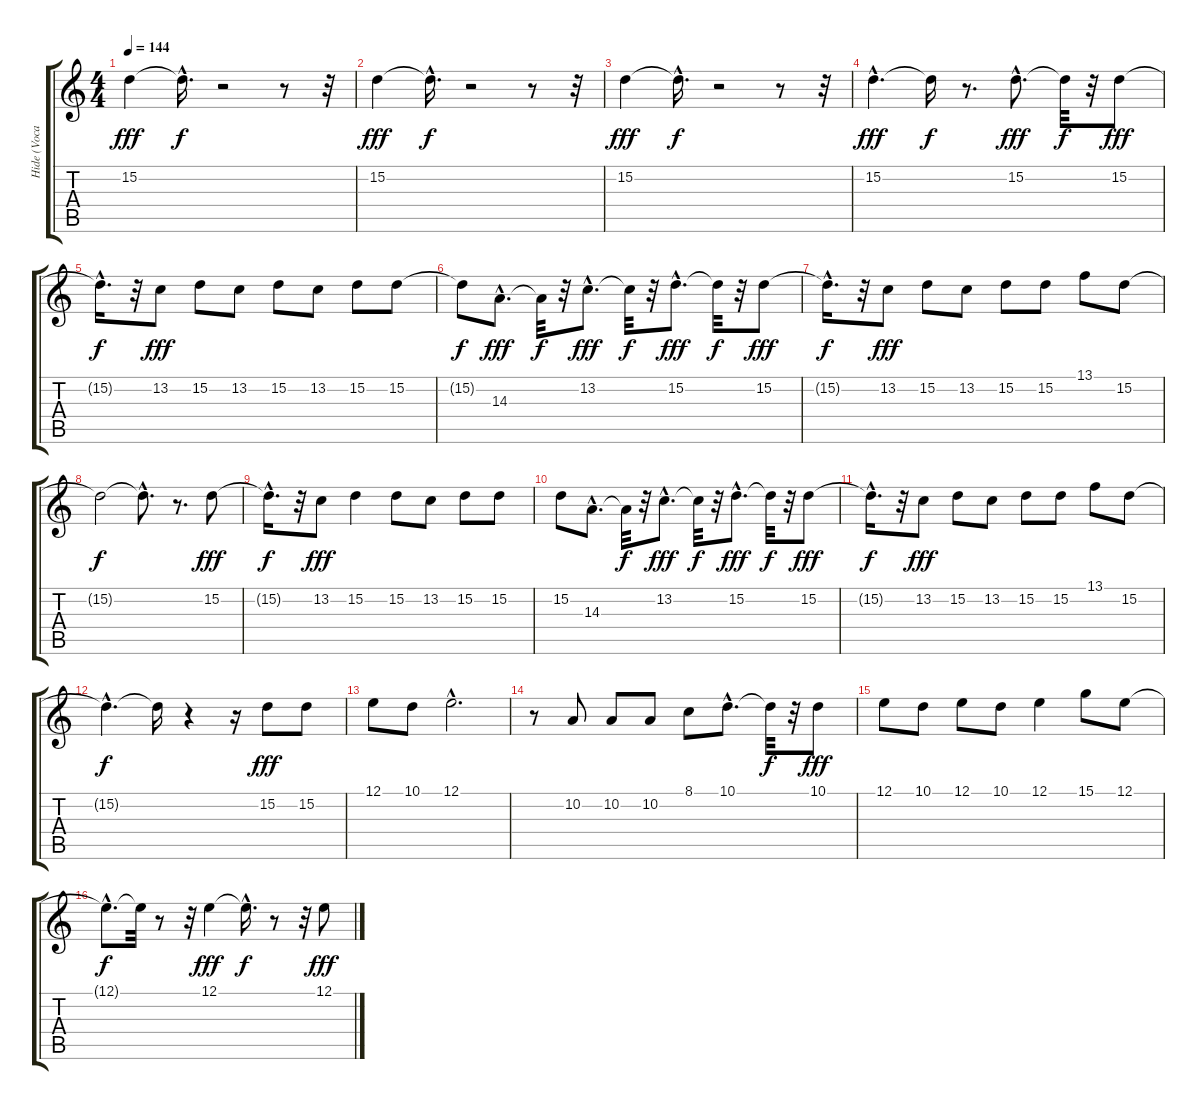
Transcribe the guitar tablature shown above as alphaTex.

\track ("Hide (Vocals)" "Hide (Voca") {instrument englishhorn}
\staff {score tabs}
\tuning (E4 B3 G3 D3 A2 E2) {hide}
\ts (4 4)
\tempo 144
\clef g2
\ks c
15.2.4{dy fff} 15.2{hac t}.16{d dy f} r.2 r.8 r.32 |
15.2.4{dy fff} 15.2{hac t}.16{d dy f} r.2 r.8 r.32 |
15.2.4{dy fff} 15.2{hac t}.16{d dy f} r.2 r.8 r.32 |
15.2{hac}.4{d dy fff} 15.2{t}.16{dy f} r.8{d} 15.2{hac}.8{d dy fff} 15.2{t}.32{dy f} r.32 15.2.8{dy fff} |
15.2{hac t}.16{d dy f} r.32 13.2.8{dy fff} 15.2.8 13.2.8 15.2.8 13.2.8 15.2.8 15.2.8 |
15.2{t}.8{dy f} 14.3{hac}.8{d dy fff} 14.3{t}.32{dy f} r.32 13.2{hac}.8{d dy fff} 13.2{t}.32{dy f} r.32 15.2{hac}.8{d dy fff} 15.2{t}.32{dy f} r.32 15.2.8{dy fff} |
15.2{hac t}.16{d dy f} r.32 13.2.8{dy fff} 15.2.8 13.2.8 15.2.8 15.2.8 13.1.8 15.2.8 |
15.2{t}.2{dy f} 15.2{hac t}.8{d} r.8{d} 15.2.8{dy fff} |
15.2{hac t}.16{d dy f} r.32 13.2.8{dy fff} 15.2.4 15.2.8 13.2.8 15.2.8 15.2.8 |
15.2.8 14.3{hac}.8{d} 14.3{t}.32{dy f} r.32 13.2{hac}.8{d dy fff} 13.2{t}.32{dy f} r.32 15.2{hac}.8{d dy fff} 15.2{t}.32{dy f} r.32 15.2.8{dy fff} |
15.2{hac t}.16{d dy f} r.32 13.2.8{dy fff} 15.2.8 13.2.8 15.2.8 15.2.8 13.1.8 15.2.8 |
15.2{hac t}.4{d dy f} 15.2{t}.16 r.4 r.16 15.2.8{dy fff} 15.2.8 |
12.1.8 10.1.8 12.1{hac}.2{d} |
r.8 10.2.8 10.2.8 10.2.8 8.1.8 10.1{hac}.8{d} 10.1{t}.32{dy f} r.32 10.1.8{dy fff} |
12.1.8 10.1.8 12.1.8 10.1.8 12.1.4 15.1.8 12.1.8 |
12.1{hac t}.8{d dy f} 12.1{t}.32 r.8 r.32 12.1.4{dy fff} 12.1{hac t}.16{d dy f} r.8 r.32 12.1.8{dy fff}
